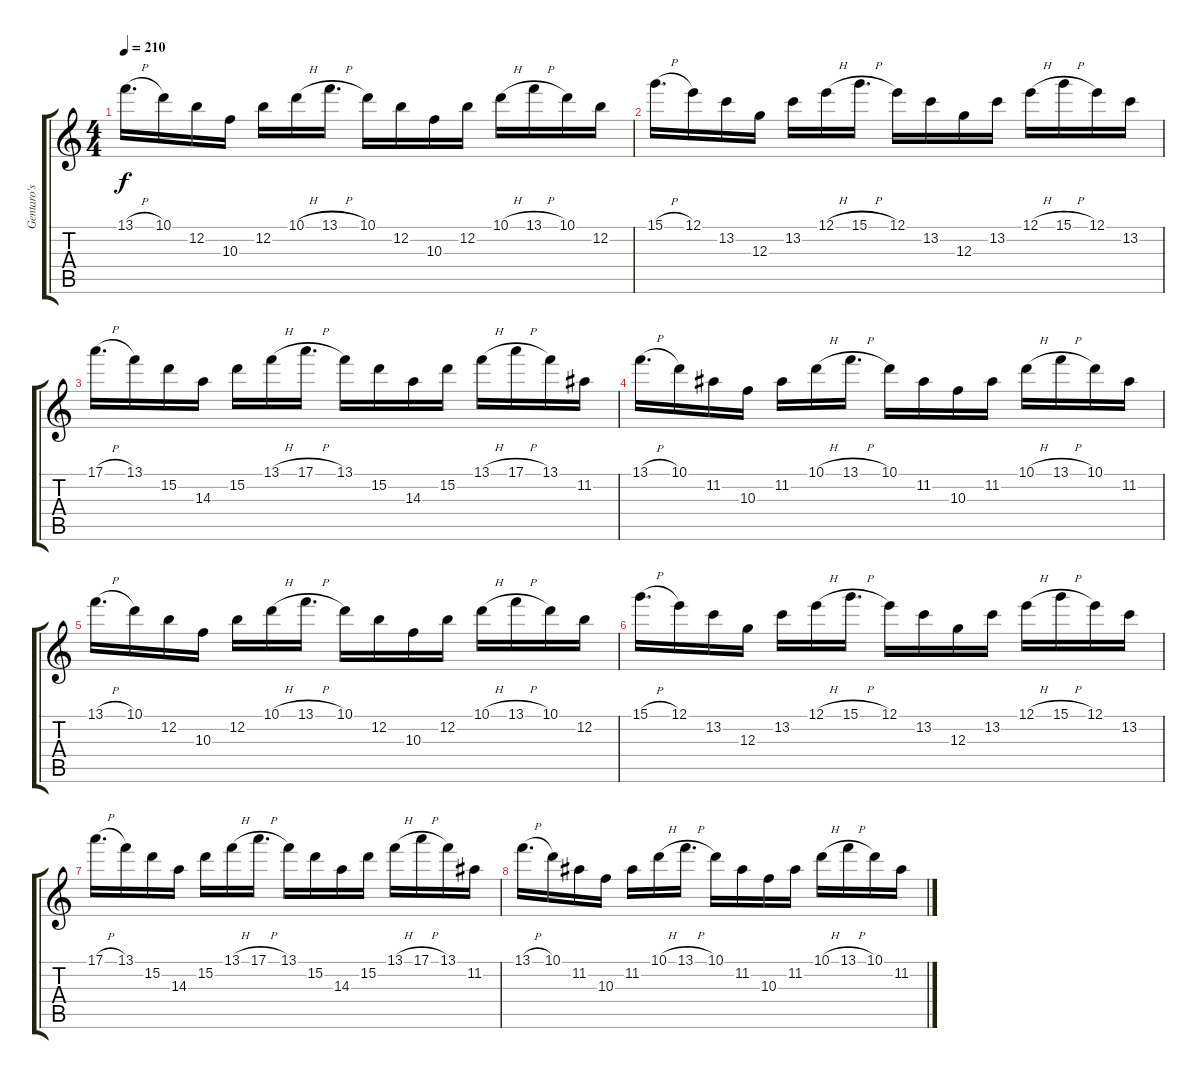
\track ("Gentaro's Solo" "Gentaro's ") {instrument overdrivenguitar}
\staff {score tabs}
\tuning (E4 B3 G3 D3 A2 E2) {hide}
\ts (4 4)
\tempo 210
\clef g2
\ks c
13.1{h}.16{d dy f} 10.1.16 12.2.16 10.3.16 12.2.16 10.1{h}.16 13.1{h}.16{d} 10.1.16 12.2.16 10.3.16 12.2.16 10.1{h}.16 13.1{h}.16 10.1.16 12.2.16 |
15.1{h}.16{d} 12.1.16 13.2.16 12.3.16 13.2.16 12.1{h}.16 15.1{h}.16{d} 12.1.16 13.2.16 12.3.16 13.2.16 12.1{h}.16 15.1{h}.16 12.1.16 13.2.16 |
17.1{h}.16{d} 13.1.16 15.2.16 14.3.16 15.2.16 13.1{h}.16 17.1{h}.16{d} 13.1.16 15.2.16 14.3.16 15.2.16 13.1{h}.16 17.1{h}.16 13.1.16 11.2.16 |
13.1{h}.16{d} 10.1.16 11.2.16 10.3.16 11.2.16 10.1{h}.16 13.1{h}.16{d} 10.1.16 11.2.16 10.3.16 11.2.16 10.1{h}.16 13.1{h}.16 10.1.16 11.2.16 |
13.1{h}.16{d} 10.1.16 12.2.16 10.3.16 12.2.16 10.1{h}.16 13.1{h}.16{d} 10.1.16 12.2.16 10.3.16 12.2.16 10.1{h}.16 13.1{h}.16 10.1.16 12.2.16 |
15.1{h}.16{d} 12.1.16 13.2.16 12.3.16 13.2.16 12.1{h}.16 15.1{h}.16{d} 12.1.16 13.2.16 12.3.16 13.2.16 12.1{h}.16 15.1{h}.16 12.1.16 13.2.16 |
17.1{h}.16{d} 13.1.16 15.2.16 14.3.16 15.2.16 13.1{h}.16 17.1{h}.16{d} 13.1.16 15.2.16 14.3.16 15.2.16 13.1{h}.16 17.1{h}.16 13.1.16 11.2.16 |
13.1{h}.16{d} 10.1.16 11.2.16 10.3.16 11.2.16 10.1{h}.16 13.1{h}.16{d} 10.1.16 11.2.16 10.3.16 11.2.16 10.1{h}.16 13.1{h}.16 10.1.16 11.2.16
